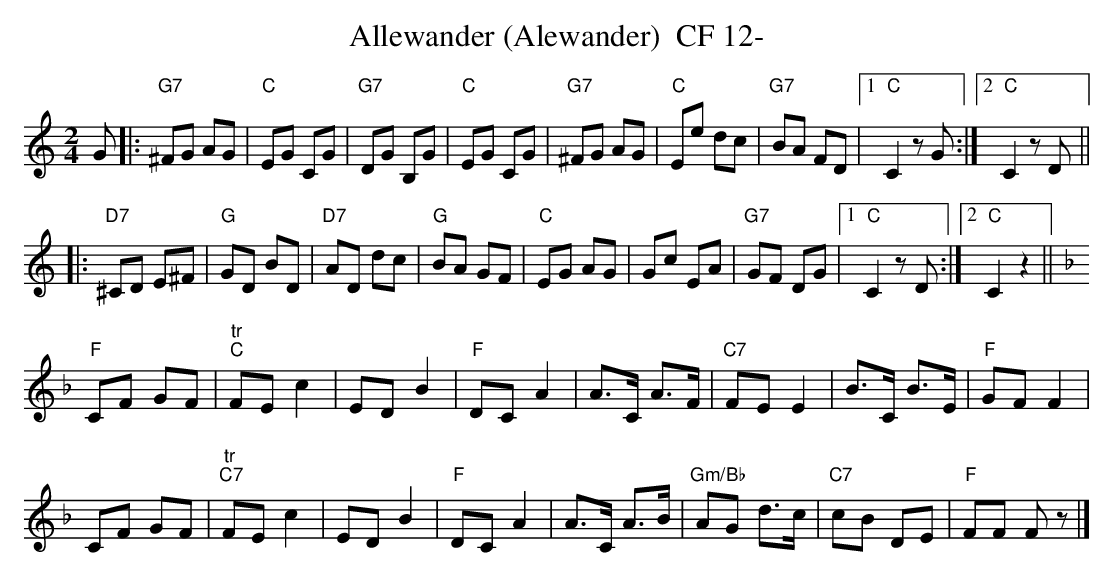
X:1
T:Allewander (Alewander)  CF 12-
M:2/4
L:1/8
K:C %%MIDI gchordon
G |: "G7"^FG AG | "C"EG CG | "G7"DG B,G | "C"EG CG | "G7"^FG AG | "C"Ee dc | "G7"BA FD |1 "C"C2zG :|2 "C"C2zD ||
|: "D7"^CD E^F | "G"GD BD | "D7"AD dc | "G"BA GF | "C"EG AG | Gc EA | "G7"GF DG |1 "C"C2zD :|2 "C"C2z2 || [K:F]
"F"CF GF | "tr""C"FEc2 | ED B2 | "F"DCA2 | A>C A>F | "C7"FEE2 | B>C B>E | "F"GFF2 |
CF GF | "tr""C7"FE c2 | EDB2 | "F"DCA2 | A>C A>B | "Gm/Bb"AG d>c | "C7"cB DE | "F"FF Fz |]
